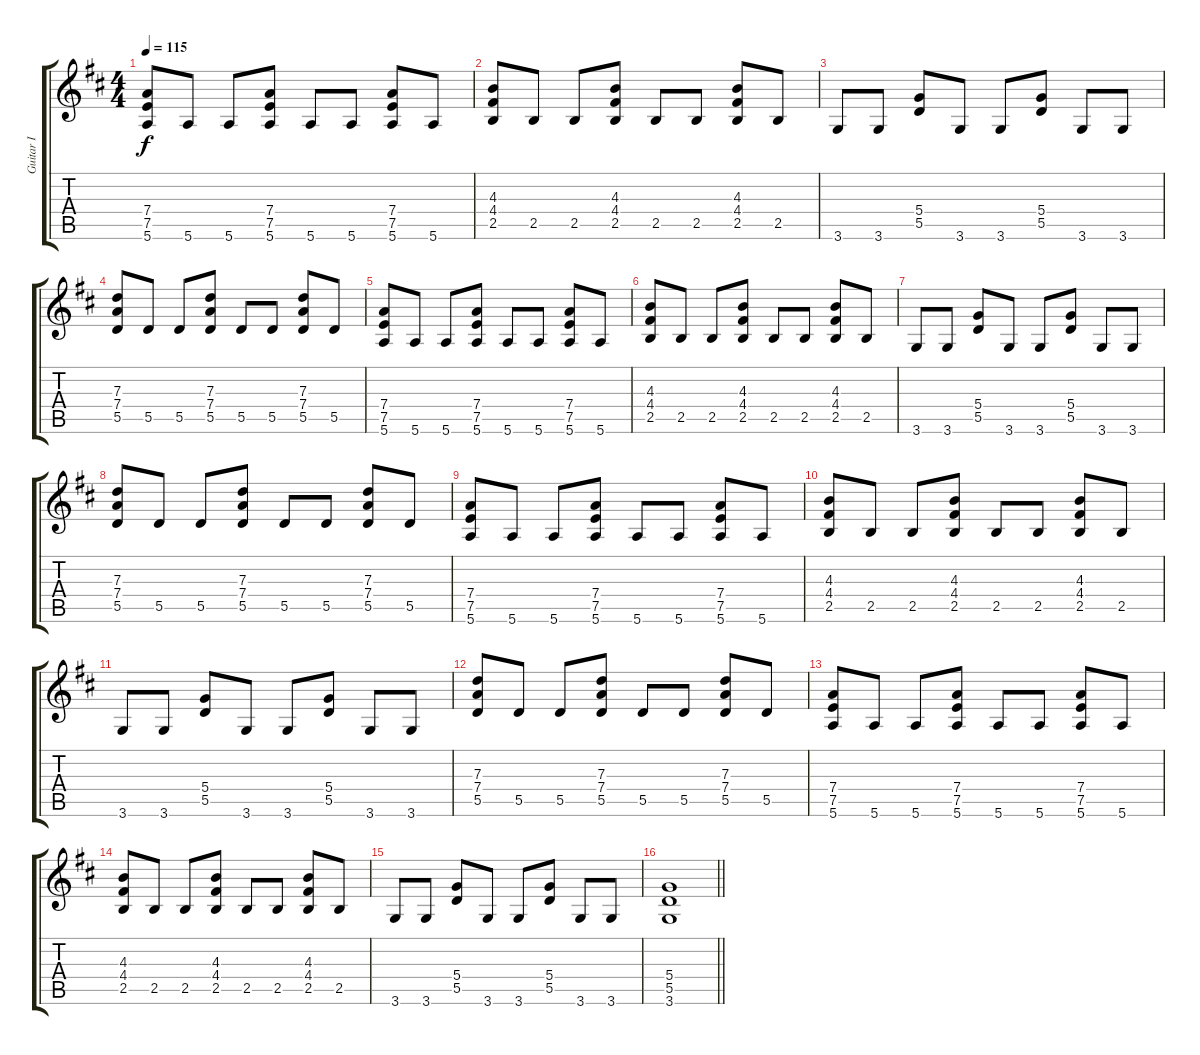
\track ("Guitar I" "Guitar I") {instrument distortionguitar}
\staff {score tabs}
\tuning (E4 B3 G3 D3 A2 E2) {hide}
\ts (4 4)
\tempo 115
\clef g2
\ks d
(7.4 7.5 5.6).8{dy f} 5.6.8 5.6.8 (7.4 7.5 5.6).8 5.6.8 5.6.8 (7.4 7.5 5.6).8 5.6.8 |
(4.3 4.4 2.5).8 2.5.8 2.5.8 (4.3 4.4 2.5).8 2.5.8 2.5.8 (4.3 4.4 2.5).8 2.5.8 |
3.6.8 3.6.8 (5.4 5.5).8 3.6.8 3.6.8 (5.4 5.5).8 3.6.8 3.6.8 |
(7.3 7.4 5.5).8 5.5.8 5.5.8 (7.3 7.4 5.5).8 5.5.8 5.5.8 (7.3 7.4 5.5).8 5.5.8 |
(7.4 7.5 5.6).8 5.6.8 5.6.8 (7.4 7.5 5.6).8 5.6.8 5.6.8 (7.4 7.5 5.6).8 5.6.8 |
(4.3 4.4 2.5).8 2.5.8 2.5.8 (4.3 4.4 2.5).8 2.5.8 2.5.8 (4.3 4.4 2.5).8 2.5.8 |
3.6.8 3.6.8 (5.4 5.5).8 3.6.8 3.6.8 (5.4 5.5).8 3.6.8 3.6.8 |
(7.3 7.4 5.5).8 5.5.8 5.5.8 (7.3 7.4 5.5).8 5.5.8 5.5.8 (7.3 7.4 5.5).8 5.5.8 |
(7.4 7.5 5.6).8 5.6.8 5.6.8 (7.4 7.5 5.6).8 5.6.8 5.6.8 (7.4 7.5 5.6).8 5.6.8 |
(4.3 4.4 2.5).8 2.5.8 2.5.8 (4.3 4.4 2.5).8 2.5.8 2.5.8 (4.3 4.4 2.5).8 2.5.8 |
3.6.8 3.6.8 (5.4 5.5).8 3.6.8 3.6.8 (5.4 5.5).8 3.6.8 3.6.8 |
(7.3 7.4 5.5).8 5.5.8 5.5.8 (7.3 7.4 5.5).8 5.5.8 5.5.8 (7.3 7.4 5.5).8 5.5.8 |
(7.4 7.5 5.6).8 5.6.8 5.6.8 (7.4 7.5 5.6).8 5.6.8 5.6.8 (7.4 7.5 5.6).8 5.6.8 |
(4.3 4.4 2.5).8 2.5.8 2.5.8 (4.3 4.4 2.5).8 2.5.8 2.5.8 (4.3 4.4 2.5).8 2.5.8 |
3.6.8 3.6.8 (5.4 5.5).8 3.6.8 3.6.8 (5.4 5.5).8 3.6.8 3.6.8 |
\barLineRight lightlight
(5.4 5.5 3.6).1
